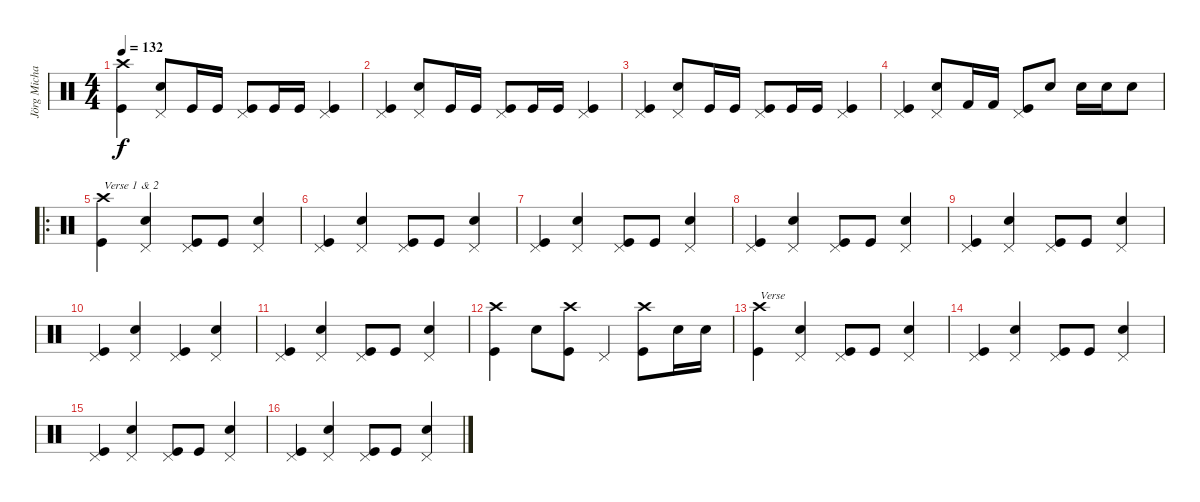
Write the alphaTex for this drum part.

\track ("Jörg Michael (Drums)" "Jörg Micha") {instrument percussion}
\staff {score}
\articulation defaults
\ts (4 4)
\tempo 132
\clef neutral
\ks c
("Crash high (hit)" "Kick (hit)").4{dy f} ("Pedal Hi-Hat (hit)" "Snare (hit) 2").8 "Kick (hit)".16 "Kick (hit)".16 ("Pedal Hi-Hat (hit)" "Kick (hit)").8 "Kick (hit)".16 "Kick (hit)".16 ("Pedal Hi-Hat (hit)" "Kick (hit)").4 |
("Pedal Hi-Hat (hit)" "Kick (hit)").4 ("Pedal Hi-Hat (hit)" "Snare (hit) 2").8 "Kick (hit)".16 "Kick (hit)".16 ("Pedal Hi-Hat (hit)" "Kick (hit)").8 "Kick (hit)".16 "Kick (hit)".16 ("Pedal Hi-Hat (hit)" "Kick (hit)").4 |
("Pedal Hi-Hat (hit)" "Kick (hit)").4 ("Pedal Hi-Hat (hit)" "Snare (hit) 2").8 "Kick (hit)".16 "Kick (hit)".16 ("Pedal Hi-Hat (hit)" "Kick (hit)").8 "Kick (hit)".16 "Kick (hit)".16 ("Pedal Hi-Hat (hit)" "Kick (hit)").4 |
("Pedal Hi-Hat (hit)" "Kick (hit)").4 ("Pedal Hi-Hat (hit)" "Snare (hit) 2").8 "Kick (hit) 2".16 "Kick (hit) 2".16 ("Pedal Hi-Hat (hit)" "Kick (hit)").8 "Snare (hit) 2".8 "Snare (hit) 2".16 "Snare (hit) 2".16 "Snare (hit) 2".8 |
\ro
("Crash high (hit)" "Kick (hit)").4{txt "Verse 1 & 2"} ("Pedal Hi-Hat (hit)" "Snare (hit) 2").4 ("Pedal Hi-Hat (hit)" "Kick (hit)").8 "Kick (hit)".8 ("Pedal Hi-Hat (hit)" "Snare (hit) 2").4 |
("Pedal Hi-Hat (hit)" "Kick (hit)").4 ("Pedal Hi-Hat (hit)" "Snare (hit) 2").4 ("Pedal Hi-Hat (hit)" "Kick (hit)").8 "Kick (hit)".8 ("Pedal Hi-Hat (hit)" "Snare (hit) 2").4 |
("Pedal Hi-Hat (hit)" "Kick (hit)").4 ("Pedal Hi-Hat (hit)" "Snare (hit) 2").4 ("Pedal Hi-Hat (hit)" "Kick (hit)").8 "Kick (hit)".8 ("Pedal Hi-Hat (hit)" "Snare (hit) 2").4 |
("Pedal Hi-Hat (hit)" "Kick (hit)").4 ("Pedal Hi-Hat (hit)" "Snare (hit) 2").4 ("Pedal Hi-Hat (hit)" "Kick (hit)").8 "Kick (hit)".8 ("Pedal Hi-Hat (hit)" "Snare (hit) 2").4 |
("Pedal Hi-Hat (hit)" "Kick (hit)").4 ("Pedal Hi-Hat (hit)" "Snare (hit) 2").4 ("Pedal Hi-Hat (hit)" "Kick (hit)").8 "Kick (hit)".8 ("Pedal Hi-Hat (hit)" "Snare (hit) 2").4 |
("Pedal Hi-Hat (hit)" "Kick (hit)").4 ("Pedal Hi-Hat (hit)" "Snare (hit) 2").4 ("Pedal Hi-Hat (hit)" "Kick (hit)").4 ("Pedal Hi-Hat (hit)" "Snare (hit) 2").4 |
("Pedal Hi-Hat (hit)" "Kick (hit)").4 ("Pedal Hi-Hat (hit)" "Snare (hit) 2").4 ("Pedal Hi-Hat (hit)" "Kick (hit)").8 "Kick (hit)".8 ("Pedal Hi-Hat (hit)" "Snare (hit) 2").4 |
("Crash high (hit)" "Kick (hit)").4 "Snare (hit) 2".8 ("Crash high (hit)" "Kick (hit)").8 "Pedal Hi-Hat (hit)".4 ("Crash high (hit)" "Kick (hit)").8 "Snare (hit) 2".16 "Snare (hit) 2".16 |
("Crash high (hit)" "Kick (hit)").4{txt "Verse"} ("Pedal Hi-Hat (hit)" "Snare (hit) 2").4 ("Pedal Hi-Hat (hit)" "Kick (hit)").8 "Kick (hit)".8 ("Pedal Hi-Hat (hit)" "Snare (hit) 2").4 |
("Pedal Hi-Hat (hit)" "Kick (hit)").4 ("Pedal Hi-Hat (hit)" "Snare (hit) 2").4 ("Pedal Hi-Hat (hit)" "Kick (hit)").8 "Kick (hit)".8 ("Pedal Hi-Hat (hit)" "Snare (hit) 2").4 |
("Pedal Hi-Hat (hit)" "Kick (hit)").4 ("Pedal Hi-Hat (hit)" "Snare (hit) 2").4 ("Pedal Hi-Hat (hit)" "Kick (hit)").8 "Kick (hit)".8 ("Pedal Hi-Hat (hit)" "Snare (hit) 2").4 |
("Pedal Hi-Hat (hit)" "Kick (hit)").4 ("Pedal Hi-Hat (hit)" "Snare (hit) 2").4 ("Pedal Hi-Hat (hit)" "Kick (hit)").8 "Kick (hit)".8 ("Pedal Hi-Hat (hit)" "Snare (hit) 2").4
